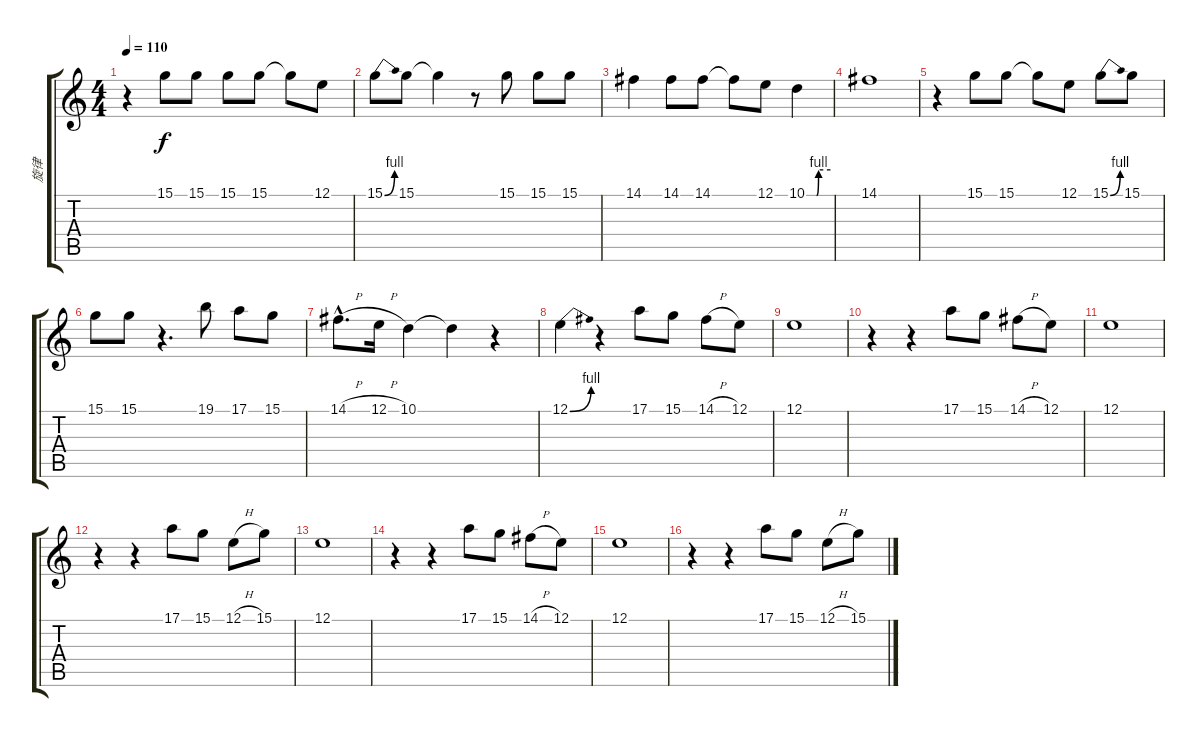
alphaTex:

\track ("旋律" "旋律") {instrument voiceoohs}
\staff {score tabs}
\tuning (E4 B3 G3 D3 A2 E2) {hide}
\ts (4 4)
\tempo 110
\clef g2
\ks c
r.4{dy f} 15.1.8 15.1.8 15.1.8 15.1.8 15.1{t}.8 12.1.8 |
15.1{be (bend 0 0 60 4)}.8 15.1.8 15.1{t}.4 r.8 15.1.8 15.1.8 15.1.8 |
14.1.4 14.1.8 14.1.8 14.1{t}.8 12.1.8 10.1{be (custom 0 0 25 0 30 4 60 4)}.4 |
14.1.1 |
r.4 15.1.8 15.1.8 15.1{t}.8 12.1.8 15.1{be (bend 0 0 60 4)}.8 15.1.8 |
15.1.8 15.1.8 r.4{d} 19.1.8 17.1.8 15.1.8 |
14.1{h hac}.8{d} 12.1{h}.16 10.1.4 10.1{t}.4 r.4 |
12.1{be (bend 0 0 60 4)}.4 r.4 17.1.8 15.1.8 14.1{h}.8 12.1.8 |
12.1.1 |
r.4 r.4 17.1.8 15.1.8 14.1{h}.8 12.1.8 |
12.1.1 |
r.4 r.4 17.1.8 15.1.8 12.1{h}.8 15.1.8 |
12.1.1 |
r.4 r.4 17.1.8 15.1.8 14.1{h}.8 12.1.8 |
12.1.1 |
r.4 r.4 17.1.8 15.1.8 12.1{h}.8 15.1.8
